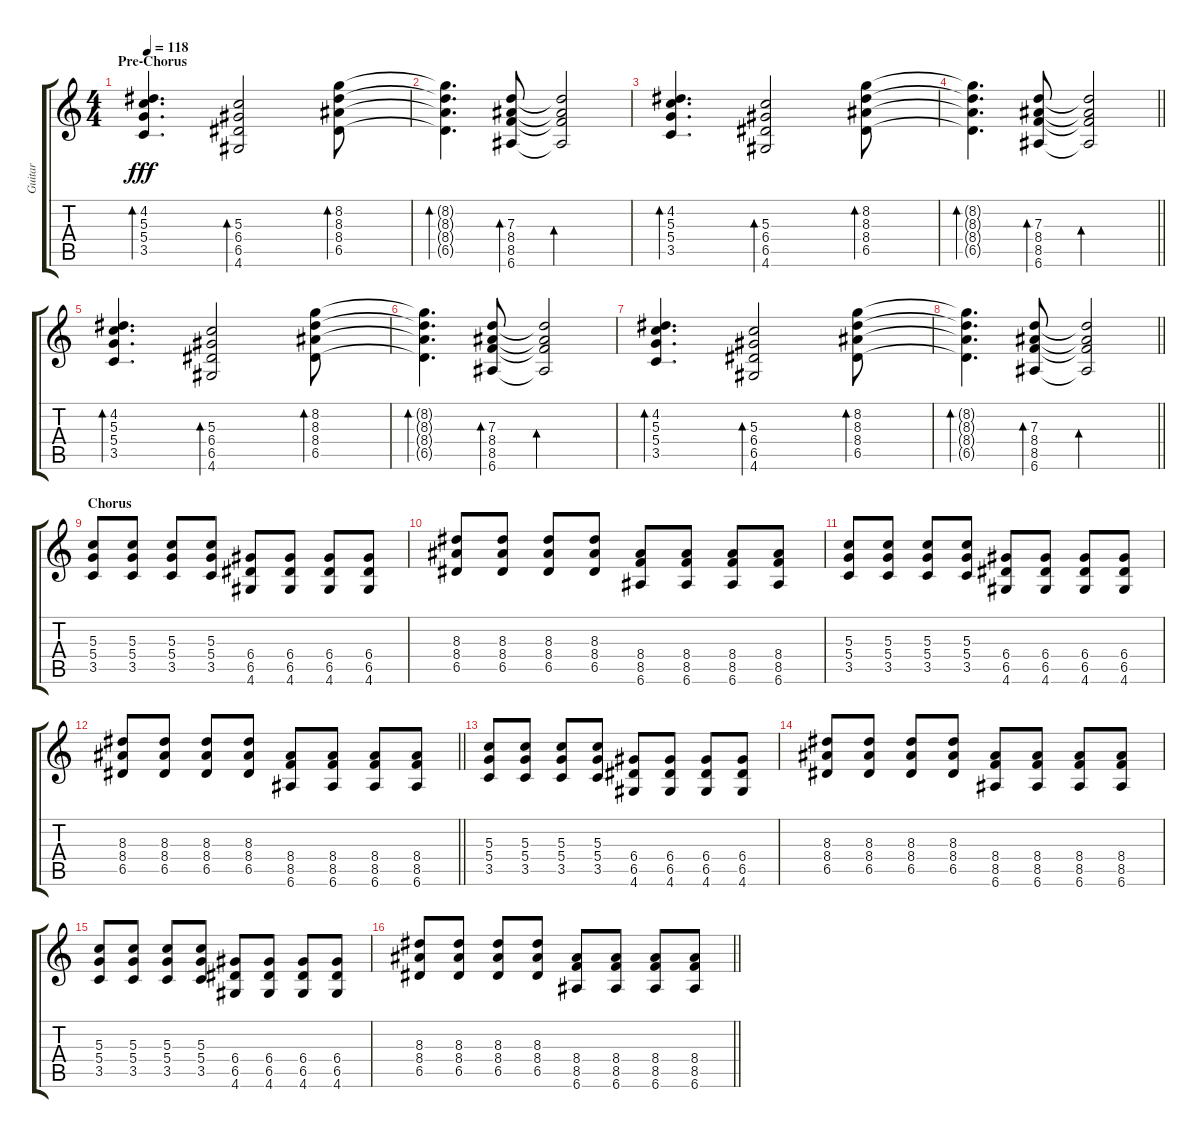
\track ("Guitar" "Guitar") {instrument distortionguitar}
\staff {score tabs}
\tuning (E4 B3 G3 D3 A2 E2) {hide}
\ts (4 4)
\section ("" "Pre-Chorus")
\tempo 118
\clef g2
\ks c
(4.2 5.3 5.4 3.5).4{d bd 30 dy fff} (5.3 6.4 6.5 4.6).2{bd 30} (8.2 8.3 8.4 6.5).8{bd 30} |
(8.2{t} 8.3{t} 8.4{t} 6.5{t}).4{d bd 30} (7.3 8.4 8.5 6.6).8{bd 30} (7.3{t} 8.4{t} 8.5{t} 6.6{t}).2{bd 30} |
(4.2 5.3 5.4 3.5).4{d bd 30} (5.3 6.4 6.5 4.6).2{bd 30} (8.2 8.3 8.4 6.5).8{bd 30} |
\barLineRight lightlight
(8.2{t} 8.3{t} 8.4{t} 6.5{t}).4{d bd 30} (7.3 8.4 8.5 6.6).8{bd 30} (7.3{t} 8.4{t} 8.5{t} 6.6{t}).2{bd 30} |
(4.2 5.3 5.4 3.5).4{d bd 30} (5.3 6.4 6.5 4.6).2{bd 30} (8.2 8.3 8.4 6.5).8{bd 30} |
(8.2{t} 8.3{t} 8.4{t} 6.5{t}).4{d bd 30} (7.3 8.4 8.5 6.6).8{bd 30} (7.3{t} 8.4{t} 8.5{t} 6.6{t}).2{bd 30} |
(4.2 5.3 5.4 3.5).4{d bd 30} (5.3 6.4 6.5 4.6).2{bd 30} (8.2 8.3 8.4 6.5).8{bd 30} |
\barLineRight lightlight
(8.2{t} 8.3{t} 8.4{t} 6.5{t}).4{d bd 30} (7.3 8.4 8.5 6.6).8{bd 30} (7.3{t} 8.4{t} 8.5{t} 6.6{t}).2{bd 30} |
\section ("" "Chorus")
(5.3 5.4 3.5).8 (5.3 5.4 3.5).8 (5.3 5.4 3.5).8 (5.3 5.4 3.5).8 (6.4 6.5 4.6).8 (6.4 6.5 4.6).8 (6.4 6.5 4.6).8 (6.4 6.5 4.6).8 |
(8.3 8.4 6.5).8 (8.3 8.4 6.5).8 (8.3 8.4 6.5).8 (8.3 8.4 6.5).8 (8.4 8.5 6.6).8 (8.4 8.5 6.6).8 (8.4 8.5 6.6).8 (8.4 8.5 6.6).8 |
(5.3 5.4 3.5).8 (5.3 5.4 3.5).8 (5.3 5.4 3.5).8 (5.3 5.4 3.5).8 (6.4 6.5 4.6).8 (6.4 6.5 4.6).8 (6.4 6.5 4.6).8 (6.4 6.5 4.6).8 |
\barLineRight lightlight
(8.3 8.4 6.5).8 (8.3 8.4 6.5).8 (8.3 8.4 6.5).8 (8.3 8.4 6.5).8 (8.4 8.5 6.6).8 (8.4 8.5 6.6).8 (8.4 8.5 6.6).8 (8.4 8.5 6.6).8 |
(5.3 5.4 3.5).8 (5.3 5.4 3.5).8 (5.3 5.4 3.5).8 (5.3 5.4 3.5).8 (6.4 6.5 4.6).8 (6.4 6.5 4.6).8 (6.4 6.5 4.6).8 (6.4 6.5 4.6).8 |
(8.3 8.4 6.5).8 (8.3 8.4 6.5).8 (8.3 8.4 6.5).8 (8.3 8.4 6.5).8 (8.4 8.5 6.6).8 (8.4 8.5 6.6).8 (8.4 8.5 6.6).8 (8.4 8.5 6.6).8 |
(5.3 5.4 3.5).8 (5.3 5.4 3.5).8 (5.3 5.4 3.5).8 (5.3 5.4 3.5).8 (6.4 6.5 4.6).8 (6.4 6.5 4.6).8 (6.4 6.5 4.6).8 (6.4 6.5 4.6).8 |
\barLineRight lightlight
(8.3 8.4 6.5).8 (8.3 8.4 6.5).8 (8.3 8.4 6.5).8 (8.3 8.4 6.5).8 (8.4 8.5 6.6).8 (8.4 8.5 6.6).8 (8.4 8.5 6.6).8 (8.4 8.5 6.6).8
